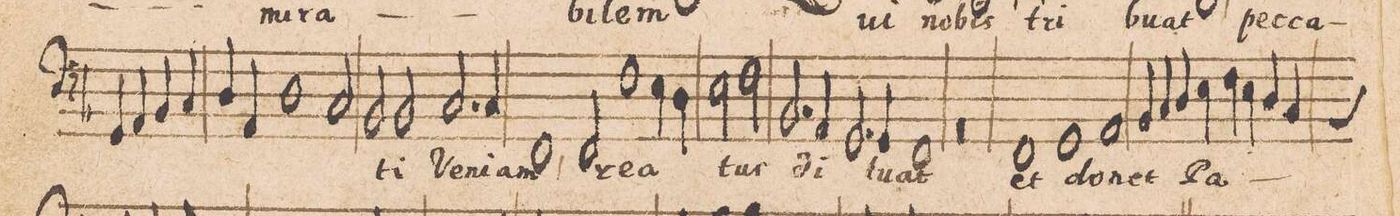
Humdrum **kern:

**kern	**text
*I"[Basso]	*
*clefF4	*
*k[b-]	*
*met(C|)	*
*M2/1	*
4GG/	.
4AA/	.
4BB-/	.
4C/	.
4D/	.
4AA/	.
1D\	.
=107	=107
2C/	.
2BB-/	.
2BB-/	-ti
=108	=108
2.C/	Ve-
4C/	-ni-
1FF/,	-am
=109	=109
2FF/	re-
1F\	-a-
4E\	.
4D\	.
=110	=110
2E\	.
2F\	-tur
2.BB-/	di-
4AA/	.
=111	=111
2.GG/	.
4GG/	-lu-
1FF/	-at
=112	=112
0r	.
=113	=113
1FF/	et
1GG/	do-
=114	=114
1AA/	-net
4BB-/	.
4C/	.
4D/	.
4E\	Pa-
=115	=115
4F\	.
4E\	.
4D/	.
4C/	.
*-	*-
